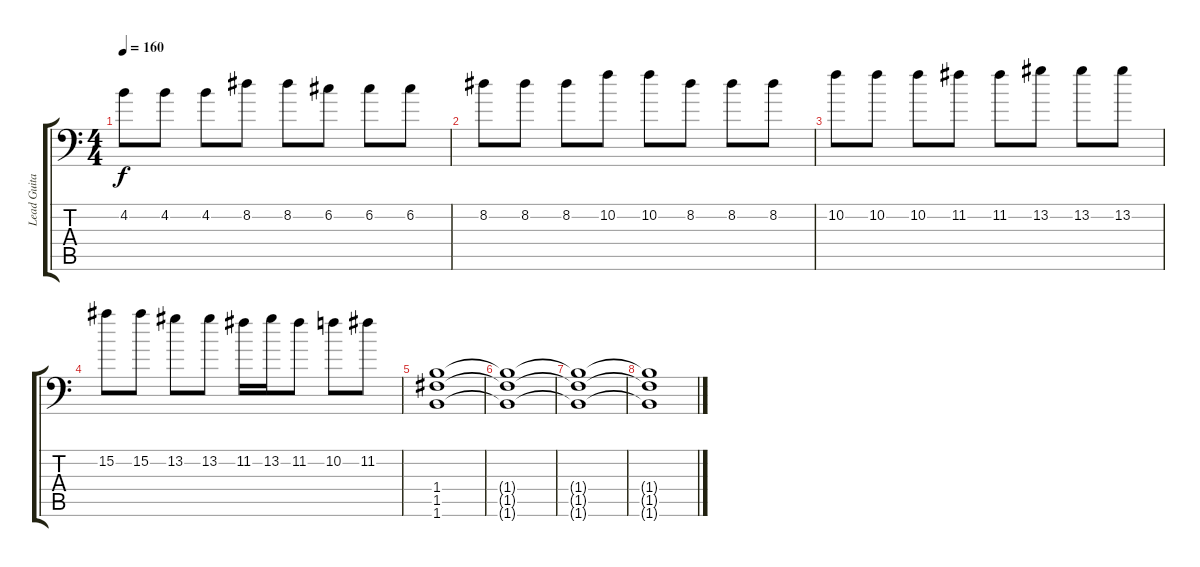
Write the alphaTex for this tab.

\track ("Lead Guitar: Michael Bujaki" "Lead Guita") {instrument overdrivenguitar}
\staff {score tabs}
\tuning (C4 G3 Eb3 Bb2 F2 Bb1) {hide}
\ts (4 4)
\tempo 160
\clef f4
\ks c
4.2.8{dy f} 4.2.8 4.2.8 8.2.8 8.2.8 6.2.8 6.2.8 6.2.8 |
8.2.8 8.2.8 8.2.8 10.2.8 10.2.8 8.2.8 8.2.8 8.2.8 |
10.2.8 10.2.8 10.2.8 11.2.8 11.2.8 13.2.8 13.2.8 13.2.8 |
15.2.8 15.2.8 13.2.8 13.2.8 11.2.16 13.2.16 11.2.8 10.2.8 11.2.8 |
(1.4 1.5 1.6).1 |
(1.4{t} 1.5{t} 1.6{t}).1 |
(1.4{t} 1.5{t} 1.6{t}).1 |
(1.4{t} 1.5{t} 1.6{t}).1
